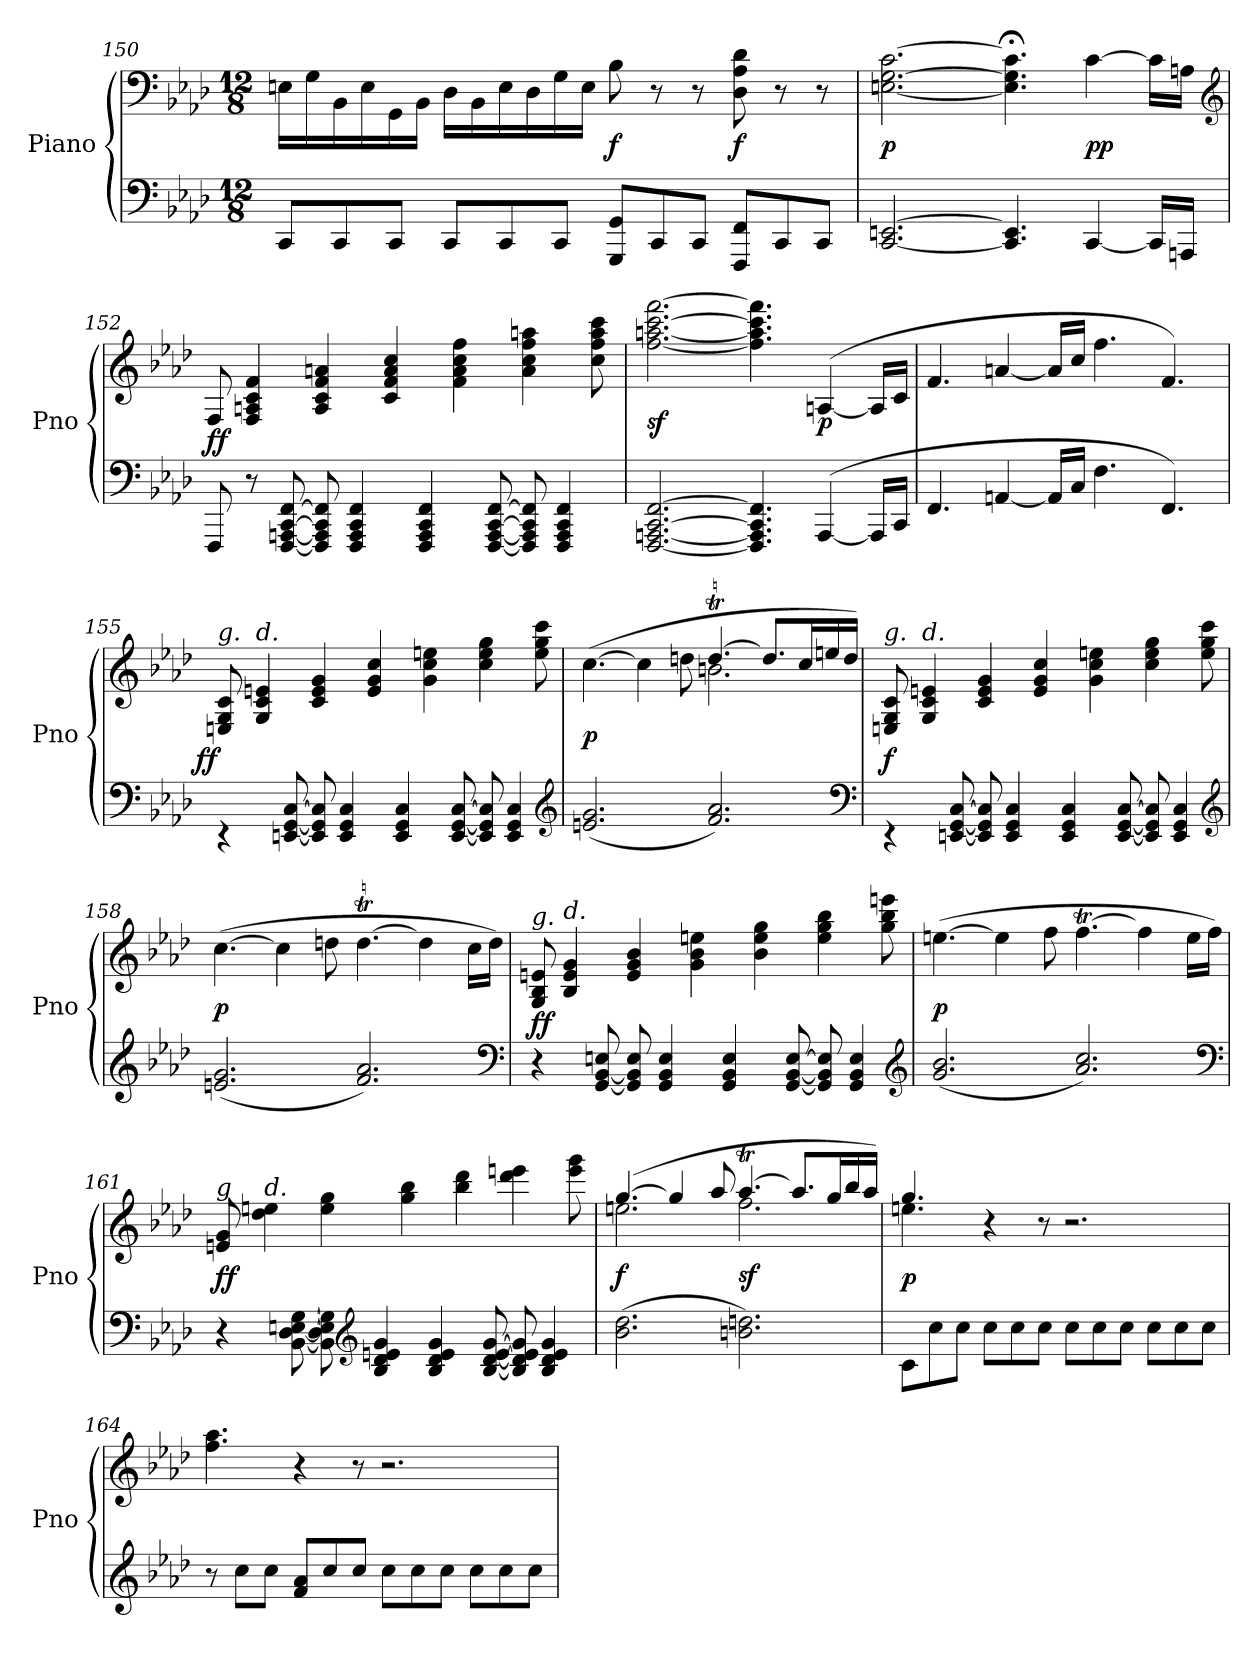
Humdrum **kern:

**kern	**kern	**dynam
*part1	*part1	*part1
*staff2	*staff1	*staff1/2
*I"Piano	*	*
*I'Pno	*	*
*clefF4	*clefF4	*
*k[b-e-a-d-]	*k[b-e-a-d-]	*
*M12/8	*M12/8	*
=150	=150	=150
8CCL	16En\LL	.
.	16G\	.
8CC	16BB-\	.
.	16E\	.
8CCJ	16GG\	.
.	16BB-\JJ	.
8CCL	16D-LL	.
.	16BB-	.
8CC	16E	.
.	16D-	.
8CCJ	16G	.
.	16EJJ	.
8GGG 8GGL	8B-	f
8CC	8r	.
8CCJ	8r	.
8FFF 8FFL	8D- 8A- 8d-	f
8CC	8r	.
8CCJ	8r	.
=151	=151	=151
[2.CC [2.EEn	[2.En [2.G [2.c	p
4.CC] 4.EE]	4.E];< 4.G];< 4.c];<	.
[4CC	[4c	pp
16CCLL]	16cLL]	.
16AAAnJJ	16AnJJ	.
*	*clefG2	*
=152	=152	=152
8FFF/	8F/	ff
8r	4F/ 4An/ 4c/ 4f/	.
[8FFF/ [8AAAn/ [8CC/ [8FF/	.	.
8FFF]/ 8AAA]/ 8CC]/ 8FF]/	4A 4c 4f 4an	.
4FFF/ 4AAA/ 4CC/ 4FF/	.	.
.	4c 4f 4a 4cc	.
4FFF/ 4AAA/ 4CC/ 4FF/	.	.
.	4f 4a 4cc 4ff	.
[8FFF/ [8AAA/ [8CC/ [8FF/	.	.
8FFF]/ 8AAA]/ 8CC]/ 8FF]/	4a 4cc 4ff 4aan	.
4FFF/ 4AAA/ 4CC/ 4FF/	.	.
.	8cc 8ff 8aa 8ccc	.
=153	=153	=153
[2.FFF [2.AAAn [2.CC [2.FF	[2.ff [2.aan [2.ccc [2.fff	sf
4.FFF] 4.AAA] 4.CC] 4.FF]	4.ff] 4.aa] 4.ccc] 4.fff]	.
(>[4AAA	(>[4An	p
16AAALL]	16ALL]	.
16CCJJ	16cJJ	.
=154	=154	=154
4.FF	4.f	.
[4AAn	[4an	.
16AALL]	16a/LL]	.
16CJJ	16cc/JJ	.
4.F	4.ff	.
4.FF)	4.f)	.
=155	=155	=155
!	!LO:TX:a:i:t=g.	!
!	!	!LO:DY:rj
4rEE	8En/ 8G/ 8c/	ff
!	!LO:TX:a:i:t=d.	!
.	4G/ 4c/ 4en/	.
[8EEn/ [8GG/ [8C/	.	.
8EE]/ 8GG]/ 8C]/	4c 4e 4g	.
4EE/ 4GG/ 4C/	.	.
.	4e 4g 4cc	.
4EE/ 4GG/ 4C/	.	.
.	4g 4cc 4een	.
[8EE/ [8GG/ [8C/	.	.
8EE]/ 8GG]/ 8C]/	4cc 4ee 4gg	.
4EE/ 4GG/ 4C/	.	.
.	8ee 8gg 8ccc	.
*clefG2	*	*
=156	=156	=156
*	*^	*
(2.en 2.g	2.ryy	([4.cc	p
.	.	4cc]	.
.	.	8ddn	.
2.f 2.a-)	[4.ddT	2.bn	.
.	8.ddL]	.	.
.	16ccL	.	.
.	16een	.	.
.	16ddJJ)	.	.
*	*v	*v	*
*clefF4	*	*
=157	=157	=157
!	!LO:TX:a:i:t=g.	!
4rEE	8En/ 8G/ 8c/	f
!	!LO:TX:a:i:t=d.	!
.	4G/ 4c/ 4en/	.
[8EEn/ [8GG/ [8C/	.	.
8EE]/ 8GG]/ 8C]/	4c 4e 4g	.
4EE/ 4GG/ 4C/	.	.
.	4e 4g 4cc	.
4EE/ 4GG/ 4C/	.	.
.	4g 4cc 4een	.
[8EE/ [8GG/ [8C/	.	.
8EE]/ 8GG]/ 8C]/	4cc 4ee 4gg	.
4EE/ 4GG/ 4C/	.	.
.	8ee 8gg 8ccc	.
*clefG2	*	*
=158	=158	=158
(2.en 2.g	([4.cc	p
.	4cc]	.
.	8ddn	.
2.f 2.a-)	[4.ddT	.
.	4dd]	.
.	16ccLL	.
.	16ddJJ)	.
*clefF4	*	*
=159	=159	=159
!	!LO:TX:a:i:t=g.	!
4r	8G 8B- 8en	ff
!	!LO:TX:a:i:t=d.	!
.	4B- 4e 4g	.
[8GG [8BB- 8En	.	.
8GG] 8BB-] 8E	4e 4g 4b-	.
4GG 4BB- 4E	.	.
.	4g 4b- 4een	.
4GG 4BB- 4E	.	.
.	4b- 4ee 4gg	.
[8GG [8BB- [8E	.	.
8GG] 8BB-] 8E]	4ee 4gg 4bb-	.
4GG 4BB- 4E	.	.
.	8gg 8bb- 8eeen	.
*clefG2	*	*
=160	=160	=160
(2.g 2.b-	([4.een	p
.	4ee]	.
.	8ff	.
2.a-/ 2.cc/)	[4.ffT	.
.	4ff]	.
.	16eeLL	.
.	16ffJJ)	.
*clefF4	*	*
=161	=161	=161
!	!LO:TX:a:i:t=g	!
4r	8en 8g	ff
!	!LO:TX:a:i:t=d.	!
.	4dd- 4een	.
[8BB- [8D- [8En [8G	.	.
8BB-] 8D-] 8E] 8G]	4ee 4gg	.
*clefG2	*	*
4B- 4d- 4en 4g	.	.
.	4gg 4bb-	.
4B- 4d- 4e 4g	.	.
.	4bb- 4ddd-	.
[8B-/ [8d-/ [8e/ [8g/	.	.
8B-] 8d-] 8e] 8g]	4ddd- 4eeen	.
4B- 4d- 4e 4g	.	.
.	8eee 8ggg	.
=162	=162	=162
*	*^	*
(2.b- 2.dd-	([4.gg	2.een	f
.	4gg]	.	.
.	8aa-	.	.
2.bn 2.ddn)	[4.aa-T	2.ff	sf
.	8.aa-L]	.	.
.	16ggL	.	.
.	16bb-	.	.
.	16aa-JJ)	.	.
=163	=163	=163	=163
8c\L	4.gg	4.een	p
8cc\	.	.	.
8cc\J	.	.	.
8ccL	4r	1ryy	.
8cc	.	.	.
8ccJ	8r	.	.
8ccL	2.r	.	.
8cc	.	.	.
8ccJ	.	.	.
8ccL	.	.	.
8cc	.	.	.
8ccJ	.	8ryy	.
*	*v	*v	*
=164	=164	=164
8r	4.ff 4.aa-	.
8ccL	.	.
8ccJ	.	.
8f 8a-L	4r	.
8cc	.	.
8ccJ	8r	.
8ccL	2.r	.
8cc	.	.
8ccJ	.	.
8ccL	.	.
8cc	.	.
8ccJ	.	.
=	=	=
*-	*-	*-
